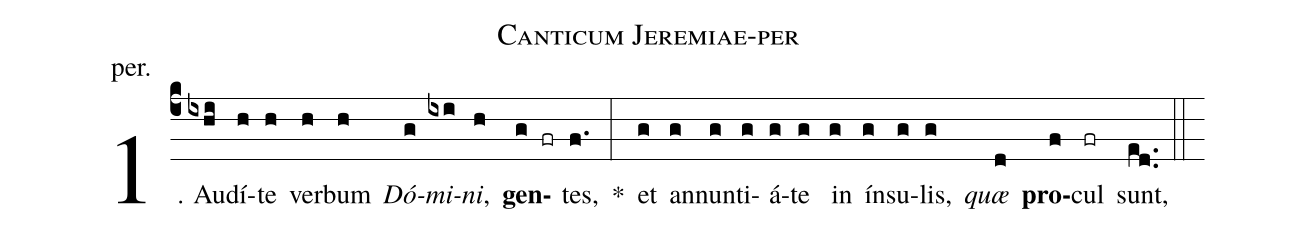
name: Canticum Jeremiae-per;
annotation: per.;
%%
(c4)1. Au(ixhi)dí(h)te(h) ver(h)bum(h) <i>Dó</i>(g)<i>mi</i>(ixi)<i>ni</i>,(h) <b>gen</b>(g fr)tes,(f.) *(:) et(g) an(g)nun(g)ti(g)á(g)te(g) in(g) ín(g)su(g)lis,(g) <i>quæ</i>(d) <b>pro</b>(f)cul(fr) sunt,(ed..) (::)
